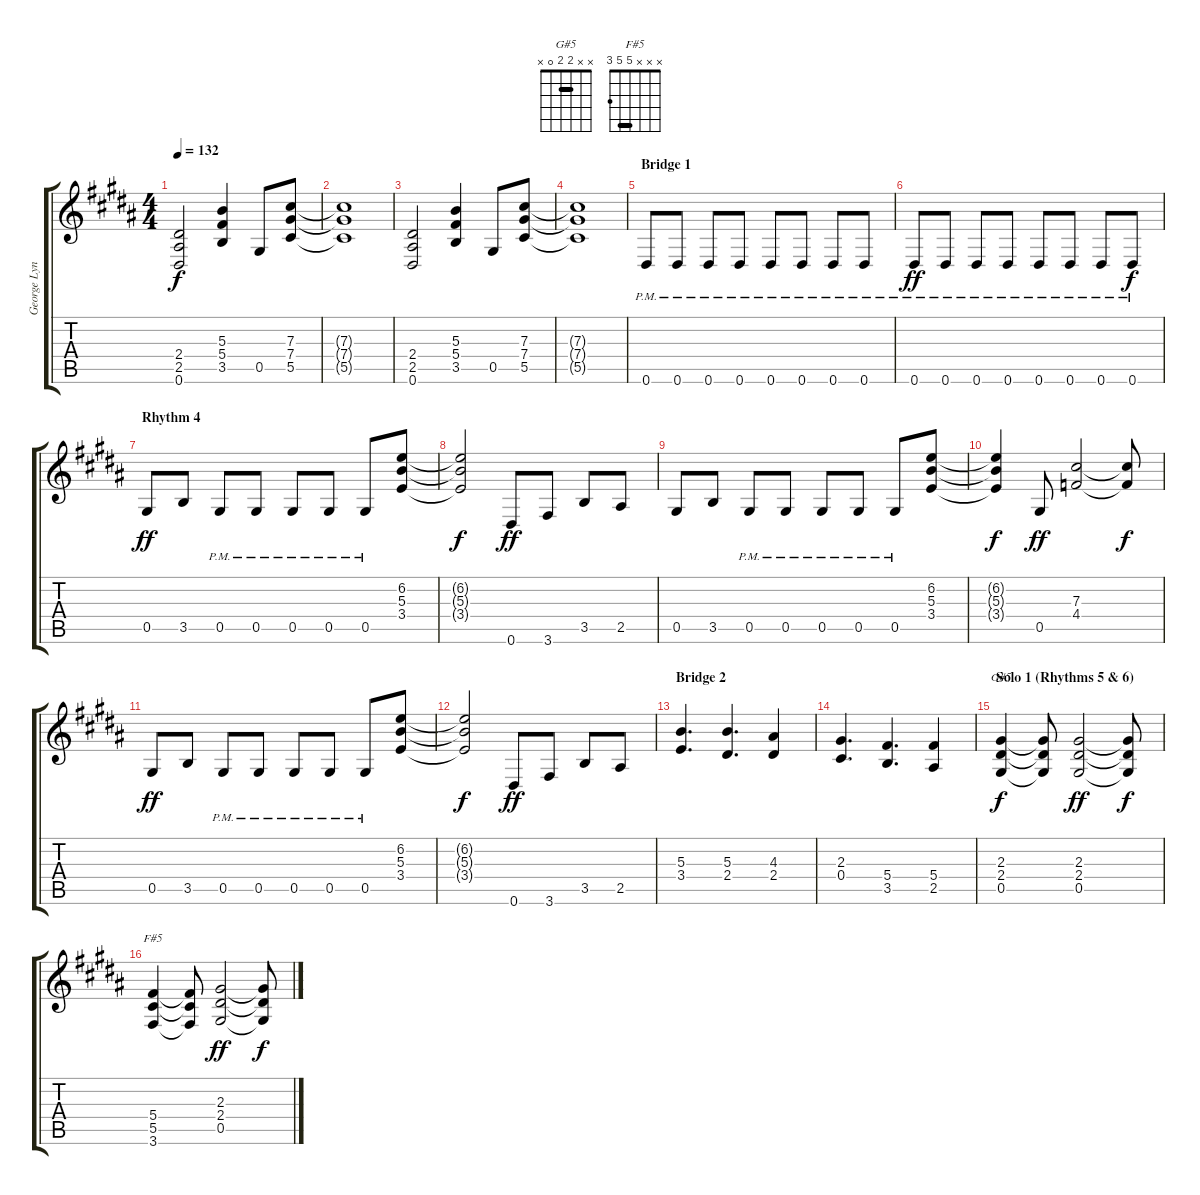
\track ("George Lynch Rhythm" "George Lyn") {instrument distortionguitar}
\staff {score tabs}
\tuning (Eb4 Bb3 Gb3 Db3 Ab2 Eb2) {hide}
\chord ("G#5" x x 2 2 0 x) {barre 2}
\chord ("F#5" x x x 5 5 3) {barre 5}
\ts (4 4)
\tempo 132
\clef g2
\ks g#minor
(2.4 2.5 0.6).2{dy f} (5.3 5.4 3.5).4 0.5.8 (7.3 7.4 5.5).8 |
(7.3{t} 7.4{t} 5.5{t}).1 |
(2.4 2.5 0.6).2 (5.3 5.4 3.5).4 0.5.8 (7.3 7.4 5.5).8 |
(7.3{t} 7.4{t} 5.5{t}).1 |
\section ("" "Bridge 1")
0.6{pm}.8 0.6{pm}.8 0.6{pm}.8 0.6{pm}.8 0.6{pm}.8 0.6{pm}.8 0.6{pm}.8 0.6{pm}.8 |
0.6{pm}.8{dy ff} 0.6{pm}.8 0.6{pm}.8 0.6{pm}.8 0.6{pm}.8 0.6{pm}.8 0.6{pm}.8 0.6{pm}.8{dy f} |
\section ("" "Rhythm 4")
0.5.8{dy ff} 3.5.8 0.5{pm}.8 0.5{pm}.8 0.5{pm}.8 0.5{pm}.8 0.5{pm}.8 (6.2 5.3 3.4).8 |
(6.2{t} 5.3{t} 3.4{t}).2{dy f} 0.6.8{dy ff} 3.6.8 3.5.8 2.5.8 |
0.5.8 3.5.8 0.5{pm}.8 0.5{pm}.8 0.5{pm}.8 0.5{pm}.8 0.5{pm}.8 (6.2 5.3 3.4).8 |
(6.2{t} 5.3{t} 3.4{t}).4{dy f} 0.5.8{dy ff} (7.3 4.4).2 (7.3{t} 4.4{t}).8{dy f} |
0.5.8{dy ff} 3.5.8 0.5{pm}.8 0.5{pm}.8 0.5{pm}.8 0.5{pm}.8 0.5{pm}.8 (6.2 5.3 3.4).8 |
(6.2{t} 5.3{t} 3.4{t}).2{dy f} 0.6.8{dy ff} 3.6.8 3.5.8 2.5.8 |
\section ("" "Bridge 2")
(5.3 3.4).4{d} (5.3 2.4).4{d} (4.3 2.4).4 |
(2.3 0.4).4{d} (5.4 3.5).4{d} (5.4 2.5).4 |
\section ("" "Solo 1 (Rhythms 5 & 6)")
(2.3 2.4 0.5).4{ch "G#5" dy f} (2.3{t} 2.4{t} 0.5{t}).8 (2.3 2.4 0.5).2{dy ff} (2.3{t} 2.4{t} 0.5{t}).8{dy f} |
(5.4 5.5 3.6).4{ch "F#5"} (5.4{t} 5.5{t} 3.6{t}).8 (2.3 2.4 0.5).2{dy ff} (2.3{t} 2.4{t} 0.5{t}).8{dy f}
